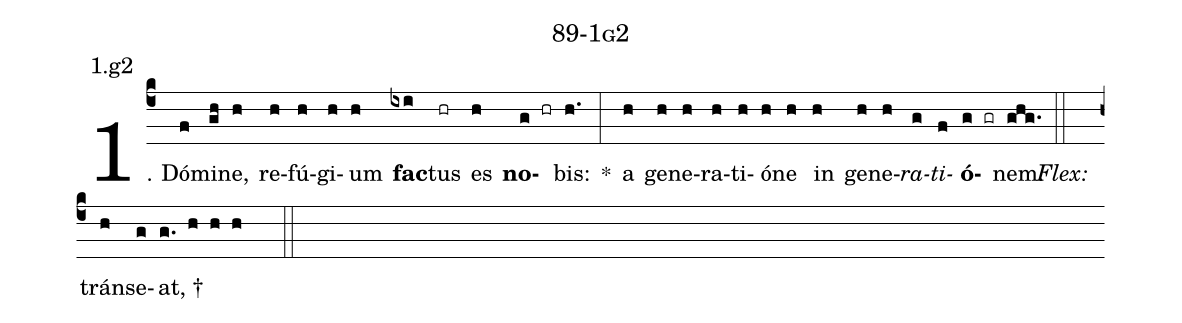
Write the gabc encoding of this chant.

name: 89-1g2;
annotation: 1.g2;
%%
(c4)1. Dó(f)mi(gh)ne,(h) re(h)fú(h)gi(h)um(h) <b>fac</b>(ixi)tus(hr) es(h) <b>no</b>(g hr)bis:(h.) *(:) a(h) ge(h)ne(h)ra(h)ti(h)ó(h)ne(h) in(h) ge(h)ne(h)<i>ra</i>(g)<i>ti</i>(f)<b>ó</b>(g gr)nem.(ghg.) (::)
<i>Flex:</i>()  tráns(h)e(g)at, †(g. h h h  ::)
